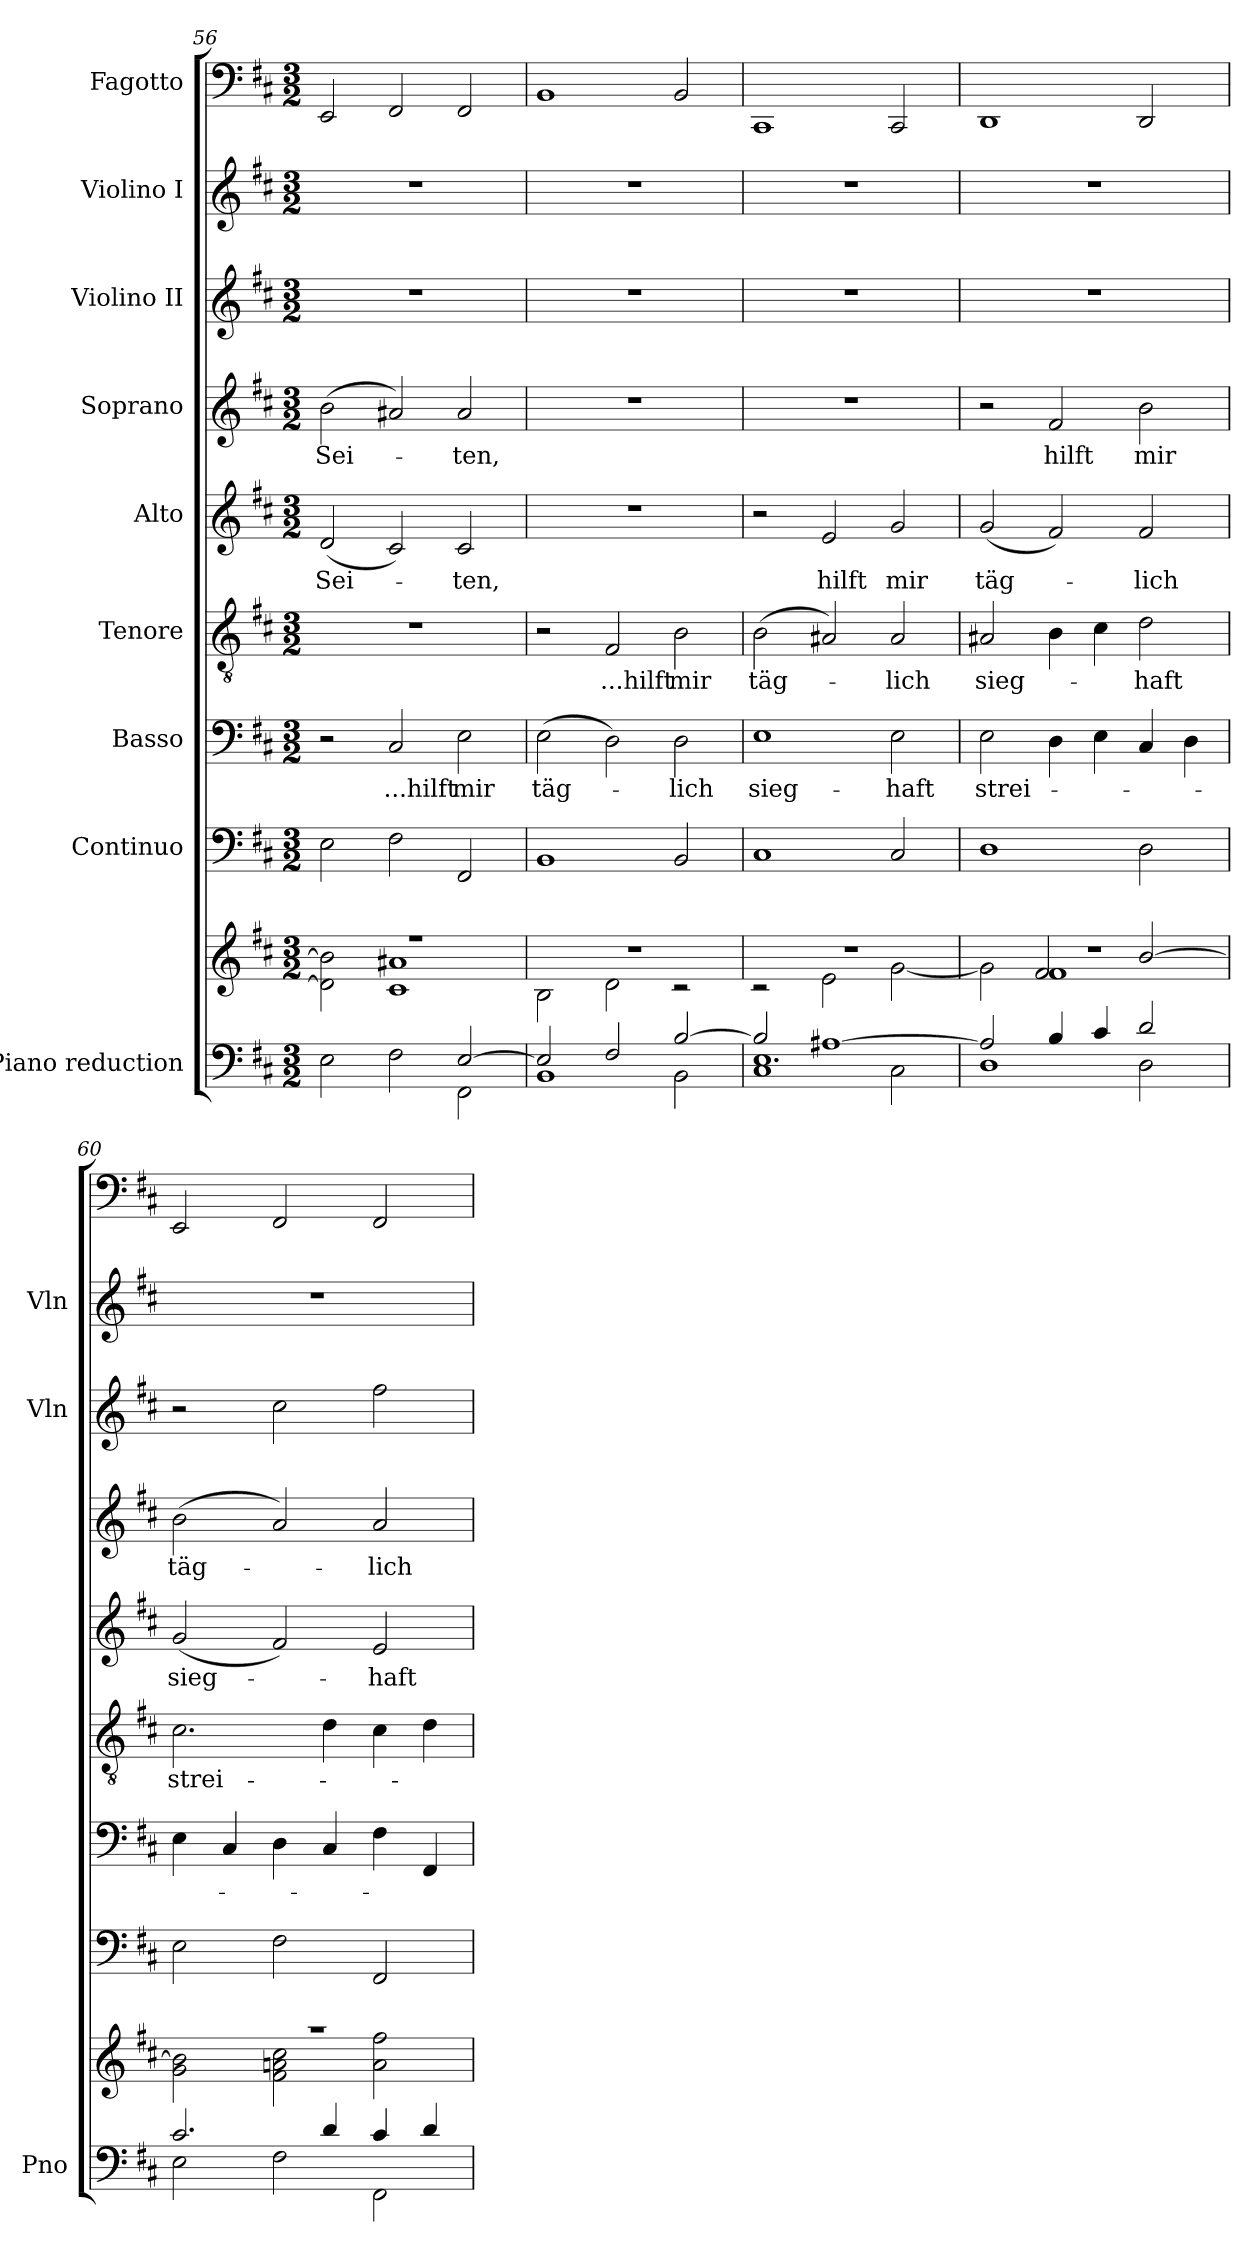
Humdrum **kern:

**kern	**kern	**kern	**kern	**text	**kern	**text	**kern	**text	**kern	**text	**kern	**kern	**kern
*part9	*part9	*part8	*part7	*part7	*part6	*part6	*part5	*part5	*part4	*part4	*part3	*part2	*part1
*staff10	*staff9	*staff8	*staff7	*staff7	*staff6	*staff6	*staff5	*staff5	*staff4	*staff4	*staff3	*staff2	*staff1
*I"Piano reduction	*	*I"Continuo	*I"Basso	*	*I"Tenore	*	*I"Alto	*	*I"Soprano	*	*I"Violino II	*I"Violino I	*I"Fagotto
*I'Pno	*	*	*	*	*	*	*	*	*	*	*I'Vln	*I'Vln	*
*clefF4	*clefG2	*clefF4	*clefF4	*	*clefGv2	*	*clefG2	*	*clefG2	*	*clefG2	*clefG2	*clefF4
*k[f#c#]	*k[f#c#]	*k[f#c#]	*k[f#c#]	*	*k[f#c#]	*	*k[f#c#]	*	*k[f#c#]	*	*k[f#c#]	*k[f#c#]	*k[f#c#]
*M3/2	*M3/2	*M3/2	*M3/2	*	*M3/2	*	*M3/2	*	*M3/2	*	*M3/2	*M3/2	*M3/2
=56	=56	=56	=56	=56	=56	=56	=56	=56	=56	=56	=56	=56	=56
*^	*^	*	*	*	*	*	*	*	*	*	*	*	*
!	!	!	!	!	!	!	!	!	!	!LO:LY:b	!	!LO:LY:b	!	!	!
1ryy	2E\	1.r	2d!\] 2b!\]	2E\	2r	.	1.r	.	(2d/	Sei-	(2b\	Sei-	1.r	1.r	2EE/
!	!	!	!	!	!	!LO:LY:b	!	!	!	!	!	!	!	!	!
.	2F#\	.	1c#! 1a#X!	2F#\	2C#/	...hilft	.	.	2c#/)	.	2a#X/)	.	.	.	2FF#/
!	!	!	!	!	!	!LO:LY:b	!	!	!	!LO:LY:b	!	!LO:LY:b	!	!	!
[2E!/	2FF#\	.	.	2FF#/	2E\	mir	.	.	2c#/	-ten,	2a#/	-ten,	.	.	2FF#/
=57	=57	=57	=57	=57	=57	=57	=57	=57	=57	=57	=57	=57	=57	=57	=57
!	!	!	!	!	!	!LO:LY:b	!	!	!	!	!	!	!	!	!
2E!/]	1BB	1.r	2B!\	1BB	(2E\	täg-	2r	.	1.r	.	1.r	.	1.r	1.r	1BB
!	!	!	!	!	!	!	!	!LO:LY:b	!	!	!	!	!	!	!
2F#!/	.	.	2d!\	.	2D\)	.	2F#/	...hilft	.	.	.	.	.	.	.
!	!	!	!	!	!	!LO:LY:b	!	!LO:LY:b	!	!	!	!	!	!	!
[2B!/	2BB\	.	2r	2BB/	2D\	-lich	2B\	mir	.	.	.	.	.	.	2BB/
=58	=58	=58	=58	=58	=58	=58	=58	=58	=58	=58	=58	=58	=58	=58	=58
*	*^	*	*	*	*	*	*	*	*	*	*	*	*	*	*
!	!	!	!	!	!	!	!LO:LY:b	!	!LO:LY:b	!	!	!	!	!	!	!
2B!/]	1C#	1.E!	1.r	2r	1C#	1E	sieg-	(2B\	täg-	2r	.	1.r	.	1.r	1.r	1CC#
!	!	!	!	!	!	!	!	!	!	!	!LO:LY:b	!	!	!	!	!
[1A#X!	.	.	.	2e!\	.	.	.	2A#X/)	.	2e/	hilft	.	.	.	.	.
!	!	!	!	!	!	!	!LO:LY:b	!	!LO:LY:b	!	!LO:LY:b	!	!	!	!	!
.	2C#\	.	.	[2g!\	2C#/	2E\	-haft	2A#/	lich	2g/	mir	.	.	.	.	2CC#/
*	*v	*v	*	*	*	*	*	*	*	*	*	*	*	*	*	*
=59	=59	=59	=59	=59	=59	=59	=59	=59	=59	=59	=59	=59	=59	=59	=59
*	*	*	*^	*	*	*	*	*	*	*	*	*	*	*	*
!	!	!	!	!	!	!	!LO:LY:b	!	!LO:LY:b	!	!LO:LY:b	!	!	!	!	!
2A#!/]	1D	1.r	2g!\]	2ryy	1D	2E\	strei-	2A#X/	sieg-	(2g/	täg-	2r	.	1.r	1.r	1DD
!	!	!	!	!	!	!	!	!	!	!	!	!	!LO:LY:b	!	!	!
4B!/	.	.	1f#!	2f#!/	.	4D\	.	4B\	.	2f#/)	.	2f#/	hilft	.	.	.
4c#!/	.	.	.	.	.	4E\	.	4c#\	.	.	.	.	.	.	.	.
!	!	!	!	!	!	!	!	!	!LO:LY:b	!	!LO:LY:b	!	!LO:LY:b	!	!	!
2d!/	2D\	.	.	[<2b!/	2D\	4C#/	.	2d\	haft	2f#/	lich	2b\	mir	.	.	2DD/
.	.	.	.	.	.	4D\	.	.	.	.	.	.	.	.	.	.
*	*	*	*v	*v	*	*	*	*	*	*	*	*	*	*	*	*
=60	=60	=60	=60	=60	=60	=60	=60	=60	=60	=60	=60	=60	=60	=60	=60
!	!	!	!	!	!	!	!	!LO:LY:b	!	!LO:LY:b	!	!LO:LY:b	!	!	!
2.c#!/	2E\	1.r	2g!\ 2b!\]	2E\	4E\	.	2.c#\	strei-	(2g/	sieg-	(2b\	täg-	2r	1.r	2EE/
.	.	.	.	.	4C#/	.	.	.	.	.	.	.	.	.	.
.	2F#\	.	2f#!\ 2an!\ 2cc#\	2F#\	4D\	.	.	.	2f#/)	.	2a/)	.	2cc#\	.	2FF#/
4d!/	.	.	.	.	4C#/	.	4d\	.	.	.	.	.	.	.	.
!	!	!	!	!	!	!	!	!	!	!LO:LY:b	!	!LO:LY:b	!	!	!
4c#!/	2FF#\	.	2a!\ 2ff#\	2FF#/	4F#\	.	4c#\	.	2e/	haft	2a/	-lich	2ff#\	.	2FF#/
4d!/	.	.	.	.	4FF#/	.	4d\	.	.	.	.	.	.	.	.
*v	*v	*	*	*	*	*	*	*	*	*	*	*	*	*	*
*	*v	*v	*	*	*	*	*	*	*	*	*	*	*	*
=	=	=	=	=	=	=	=	=	=	=	=	=	=
*-	*-	*-	*-	*-	*-	*-	*-	*-	*-	*-	*-	*-	*-
